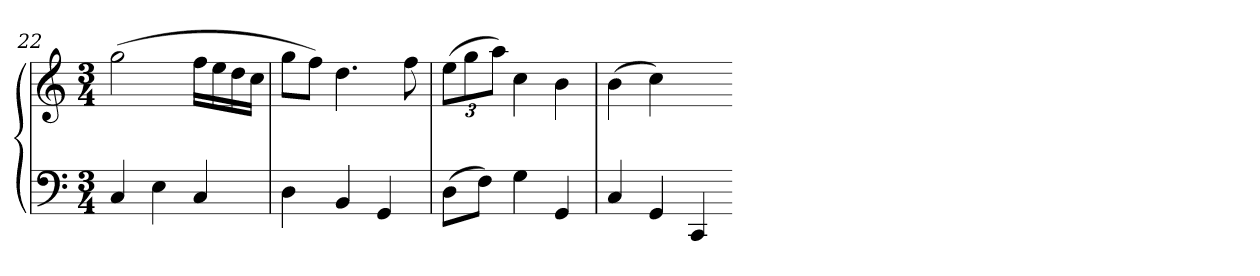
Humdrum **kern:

**kern	**kern
*part1	*part1
*staff2	*staff1
*clefF4	*clefG2
*k[]	*k[]
*C:	*C:
*M3/4	*M3/4
=22	=22
4C	(2gg
4E	.
4C	16ffLL
.	16ee
.	16dd
.	16ccJJ
=23	=23
4D	8ggL
.	8ffJ)
4BB	4.dd
4GG	.
.	8ff
=24	=24
(8DL	(12eeL
.	12gg
8FJ)	.
.	12aaJ)
4G	4cc
4GG	4b
=25	=25
4C	(4b
4GG	4cc)
4CC	4ryy
=-	=-
*-	*-
